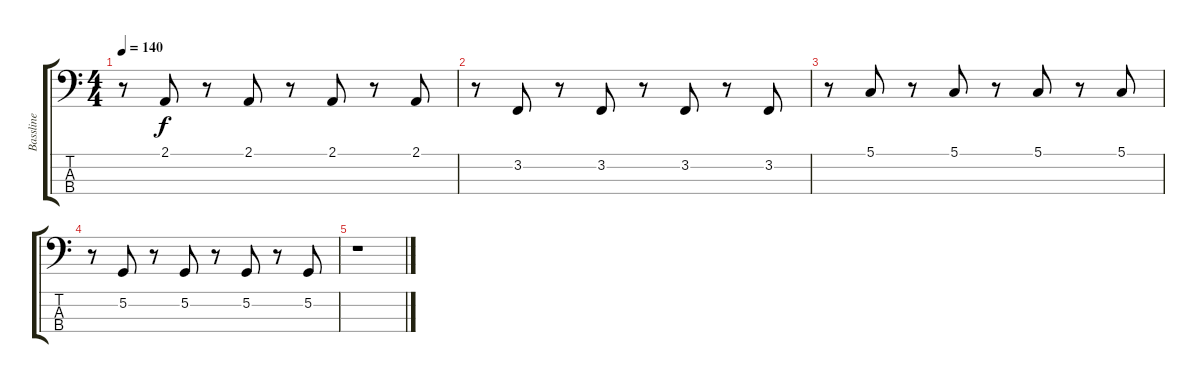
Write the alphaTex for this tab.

\track ("Bassline" "Bassline") {instrument lead8bassandlead}
\staff {score tabs}
\tuning (G2 D2 A1 E1) {hide}
\ts (4 4)
\tempo 140
\clef f4
\ks c
r.8{dy f} 2.1.8 r.8 2.1.8 r.8 2.1.8 r.8 2.1.8 |
r.8 3.2.8 r.8 3.2.8 r.8 3.2.8 r.8 3.2.8 |
r.8 5.1.8 r.8 5.1.8 r.8 5.1.8 r.8 5.1.8 |
r.8 5.2.8 r.8 5.2.8 r.8 5.2.8 r.8 5.2.8 |
r.1
